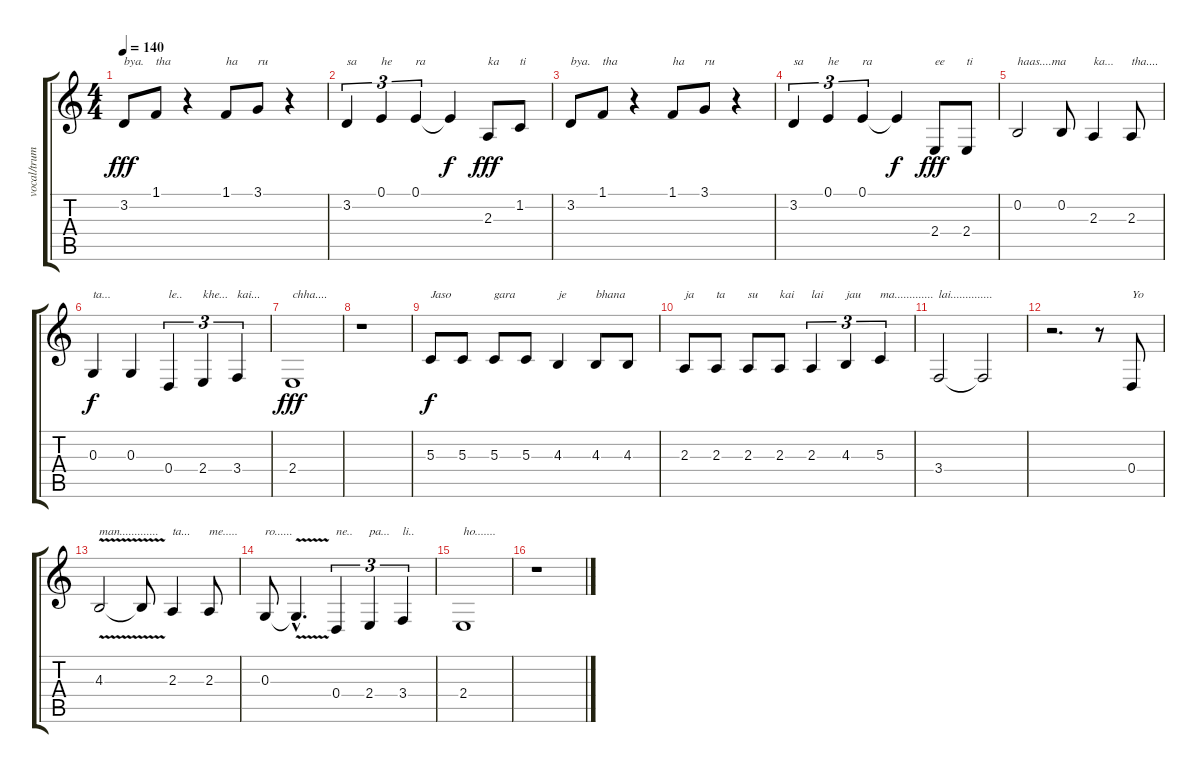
\track ("vocal/trumpet" "vocal/trum") {instrument choiraahs}
\staff {score tabs}
\tuning (E4 B3 G3 D3 A2 E2) {hide}
\ts (4 4)
\tempo 140
\clef g2
\ks c
3.2.8{txt "bya." dy fff} 1.1.8{txt "tha"} r.4 1.1.8{txt "ha"} 3.1.8{txt "ru"} r.4 |
3.2.4{tu (3 2) txt "sa"} 0.1.4{tu (3 2) txt "he"} 0.1.4{tu (3 2) txt "ra"} 0.1{t}.4{dy f} 2.3.8{txt "ka" dy fff} 1.2.8{txt "ti"} |
3.2.8{txt "bya."} 1.1.8{txt "tha"} r.4 1.1.8{txt "ha"} 3.1.8{txt "ru"} r.4 |
3.2.4{tu (3 2) txt "sa"} 0.1.4{tu (3 2) txt "he"} 0.1.4{tu (3 2) txt "ra"} 0.1{t}.4{dy f} 2.4.8{txt "ee" dy fff} 2.4.8{txt "ti"} |
0.2.2{txt "haas....ma"} 0.2.8 2.3.4{txt "ka..."} 2.3.8{txt "tha...."} |
0.3.4{txt "ta..." dy f} 0.3.4 0.4.4{tu (3 2) txt "le.."} 2.4.4{tu (3 2) txt "khe..."} 3.4.4{tu (3 2) txt "kai..."} |
2.4.1{txt "chha...." dy fff} |
r.1 |
5.3.8{txt "Jaso" dy f} 5.3.8 5.3.8{txt "gara"} 5.3.8 4.3.4{txt "je"} 4.3.8{txt "bhana"} 4.3.8 |
2.3.8{txt "ja"} 2.3.8{txt "ta"} 2.3.8{txt "su"} 2.3.8{txt "kai"} 2.3.4{tu (3 2) txt "lai"} 4.3.4{tu (3 2) txt "jau"} 5.3.4{tu (3 2) txt "ma............."} |
3.4.2{txt "lai.............."} 3.4{t}.2 |
r.2{d} r.8 0.4.8{txt "Yo"} |
4.3{v}.2{txt "man............."} 4.3{t}.8 2.3.4{txt "ta..."} 2.3.8{txt "me....."} |
0.3.8{txt "ro......"} 0.3{v hac t}.4{d} 0.4.4{tu (3 2) txt "ne.."} 2.4.4{tu (3 2) txt "pa..."} 3.4.4{tu (3 2) txt "li.."} |
2.4.1{txt "ho......."} |
r.1
